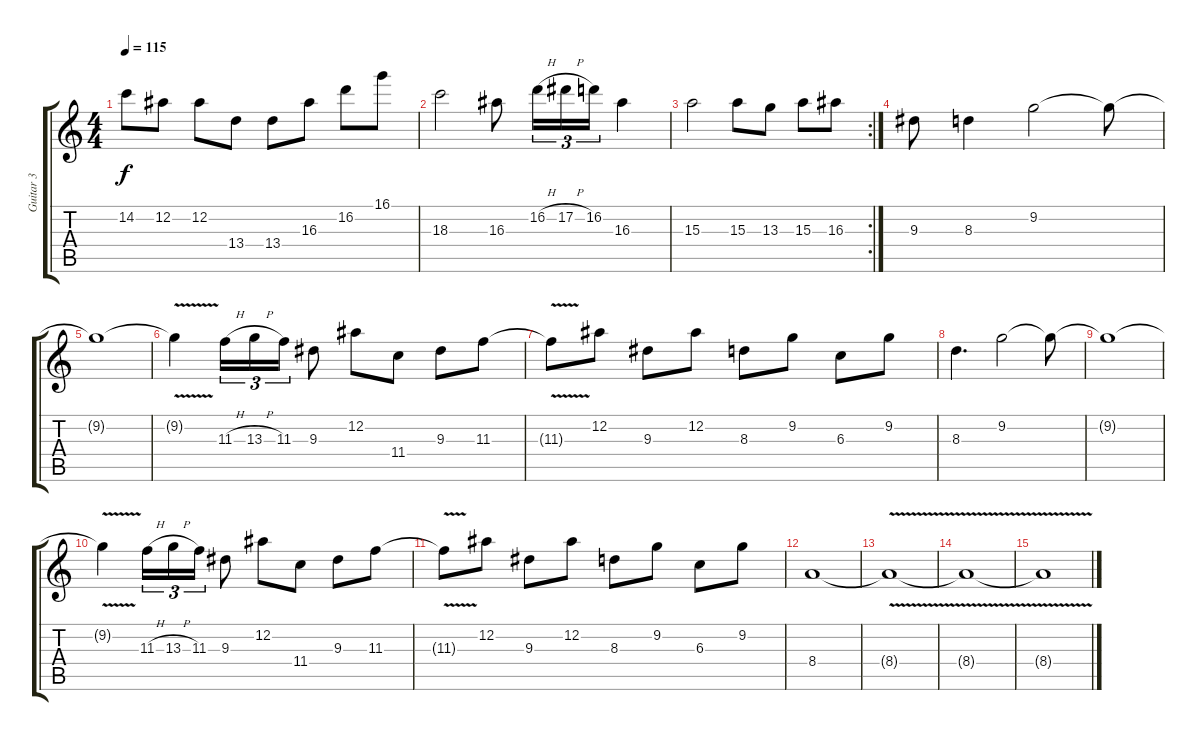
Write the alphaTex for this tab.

\track ("Guitar 3" "Guitar 3") {instrument distortionguitar}
\staff {score tabs}
\tuning (Eb4 Bb3 Gb3 Db3 Ab2 Eb2) {hide}
\ts (4 4)
\tempo 115
\clef g2
\ks c
14.2.8{dy f} 12.2.8 12.2.8 13.4.8 13.4.8 16.3.8 16.2.8 16.1.8 |
18.3.2 16.3.8 16.2{h}.16{tu (3 2)} 17.2{h}.16{tu (3 2)} 16.2.16{tu (3 2)} 16.3.4 |
\rc 2
15.3.2 15.3.8 13.3.8 15.3.8 16.3.8 |
9.3.8 8.3.4 9.2.2 9.2{t}.8 |
9.2{t}.1 |
9.2{v t}.4 11.3{h}.16{tu (3 2)} 13.3{h}.16{tu (3 2)} 11.3.16{tu (3 2)} 9.3.8 12.2.8 11.4.8 9.3.8 11.3.8 |
11.3{v t}.8 12.2.8 9.3.8 12.2.8 8.3.8 9.2.8 6.3.8 9.2.8 |
8.3.4{d} 9.2.2 9.2{t}.8 |
9.2{t}.1 |
9.2{v t}.4 11.3{h}.16{tu (3 2)} 13.3{h}.16{tu (3 2)} 11.3.16{tu (3 2)} 9.3.8 12.2.8 11.4.8 9.3.8 11.3.8 |
11.3{v t}.8 12.2.8 9.3.8 12.2.8 8.3.8 9.2.8 6.3.8 9.2.8 |
8.4.1 |
8.4{v t}.1 |
8.4{v t}.1 |
8.4{v t}.1
